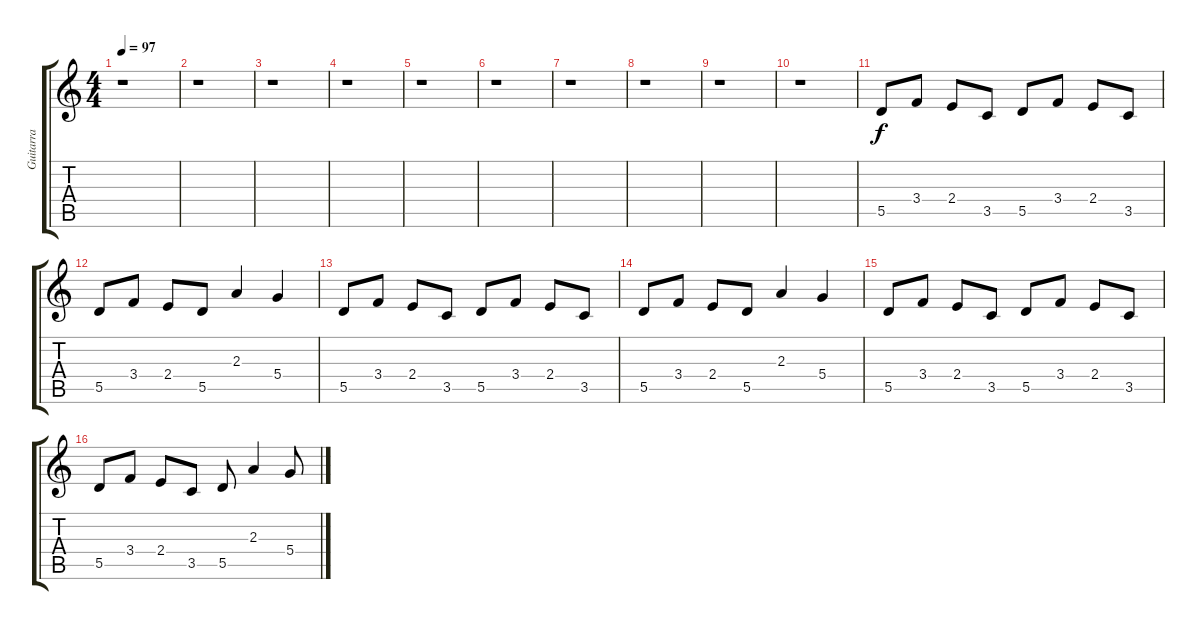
\track ("Guitarra" "Guitarra") {instrument distortionguitar}
\staff {score tabs}
\tuning (E4 B3 G3 D3 A2 E2) {hide}
\ts (4 4)
\tempo 97
\clef g2
\ks c
r.1{dy f} |
r.1 |
r.1 |
r.1 |
r.1 |
r.1 |
r.1 |
r.1 |
r.1 |
r.1 |
5.5.8 3.4.8 2.4.8 3.5.8 5.5.8 3.4.8 2.4.8 3.5.8 |
5.5.8 3.4.8 2.4.8 5.5.8 2.3.4 5.4.4 |
5.5.8 3.4.8 2.4.8 3.5.8 5.5.8 3.4.8 2.4.8 3.5.8 |
5.5.8 3.4.8 2.4.8 5.5.8 2.3.4 5.4.4 |
5.5.8 3.4.8 2.4.8 3.5.8 5.5.8 3.4.8 2.4.8 3.5.8 |
5.5.8 3.4.8 2.4.8 3.5.8 5.5.8 2.3.4 5.4.8
